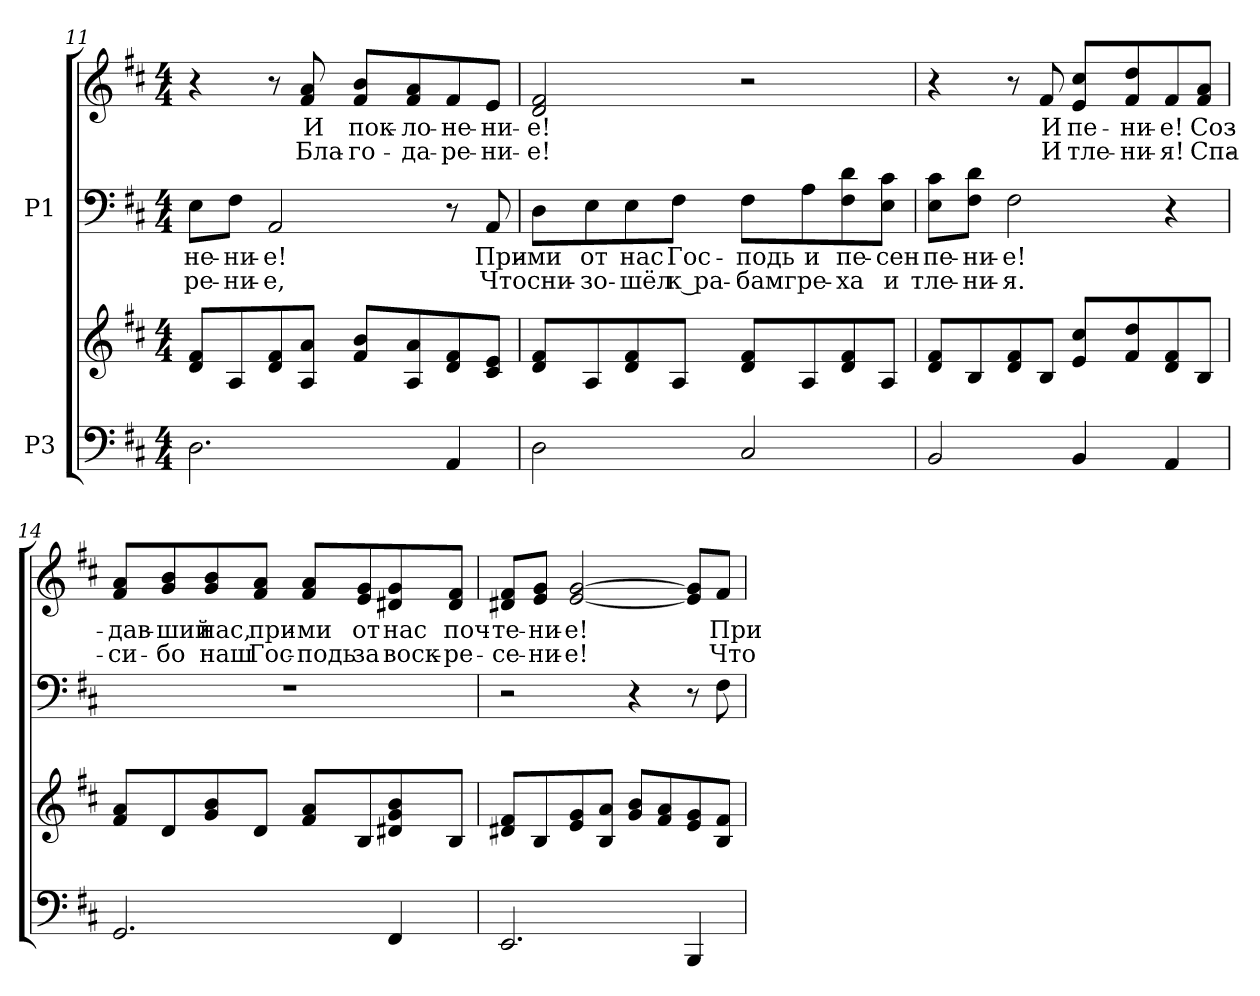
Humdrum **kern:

**kern	**kern	**kern	**text	**text	**kern	**text	**text
*part2	*part2	*part1	*part1	*part1	*part1	*part1	*part1
*staff4	*staff3	*staff2	*staff2	*staff2	*staff1	*staff1	*staff1
*I"P3	*	*I"P1	*	*	*	*	*
*clefF4	*clefG2	*clefF4	*	*	*clefG2	*	*
*k[f#c#]	*k[f#c#]	*k[f#c#]	*	*	*k[f#c#]	*	*
*D:	*D:	*D:	*	*	*D:	*	*
*M4/4	*M4/4	*M4/4	*	*	*M4/4	*	*
=11	=11	=11	=11	=11	=11	=11	=11
!	!	!	!LO:LY:a:color=#000000	!LO:LY:a:color=#000000	!	!	!
2.Di\	8di/ 8f#iL	8Ei\L	-не-	-ре-	4r	.	.
!	!	!	!LO:LY:a:color=#000000	!LO:LY:a:color=#000000	!	!	!
.	8Ai/	8F#i\J	-ни-	-ни-	.	.	.
!	!	!	!LO:LY:a:color=#000000	!LO:LY:a:color=#000000	!	!	!
.	8di/ 8f#i	2AAi/	-е!	-е,	8r	.	.
!	!	!	!	!	!	!LO:LY:b:color=#000000	!LO:LY:b:color=#000000
.	8Ai/ 8aiJ	.	.	.	8f#i/ 8ai	И	Бла-
!	!	!	!	!	!	!LO:LY:b:color=#000000	!LO:LY:b:color=#000000
.	8f#i/ 8biL	.	.	.	8f#i/ 8biL	пок-	-го-
!	!	!	!	!	!	!LO:LY:b:color=#000000	!LO:LY:b:color=#000000
.	8Ai/ 8ai	.	.	.	8f#i/ 8ai	-ло-	-да-
!	!	!	!	!	!	!LO:LY:b:color=#000000	!LO:LY:b:color=#000000
4AAi/	8di/ 8f#i	8r	.	.	8f#i/	-не-	-ре-
!	!	!	!LO:LY:a:color=#000000	!LO:LY:a:color=#000000	!	!	!
!	!	!	!	!	!	!LO:LY:b:color=#000000	!LO:LY:b:color=#000000
.	8c#i/ 8eiJ	8AAi/	При-	Что	8ei/J	-ни-	-ни-
=12	=12	=12	=12	=12	=12	=12	=12
!	!	!	!LO:LY:a:color=#000000	!LO:LY:a:color=#000000	!	!	!
!	!	!	!	!	!	!LO:LY:b:color=#000000	!LO:LY:b:color=#000000
2Di\	8di/ 8f#iL	8Di\L	-ми	сни-	2di/ 2f#i	-е!	-е!
!	!	!	!LO:LY:a:color=#000000	!LO:LY:a:color=#000000	!	!	!
.	8Ai/	8Ei\	от	-зо-	.	.	.
!	!	!	!LO:LY:a:color=#000000	!LO:LY:a:color=#000000	!	!	!
.	8di/ 8f#i	8Ei\	нас	-шёл	.	.	.
!	!	!	!LO:LY:a:color=#000000	!LO:LY:a:color=#000000	!	!	!
.	8Ai/J	8F#i\J	Гос-	к ра-	.	.	.
!	!	!	!LO:LY:a:color=#000000	!LO:LY:a:color=#000000	!	!	!
2C#i/	8di/ 8f#iL	8F#i\L	-подь	-бам	2r	.	.
!	!	!	!LO:LY:a:color=#000000	!LO:LY:a:color=#000000	!	!	!
.	8Ai/	8Ai\	и	гре-	.	.	.
!	!	!	!LO:LY:a:color=#000000	!LO:LY:a:color=#000000	!	!	!
.	8di/ 8f#i	8F#i\ 8di	пе-	-ха	.	.	.
!	!	!	!LO:LY:a:color=#000000	!LO:LY:a:color=#000000	!	!	!
.	8Ai/J	8Ei\ 8c#iJ	-сен	и	.	.	.
!!LO:PB:g=z
=13	=13	=13	=13	=13	=13	=13	=13
!	!	!	!LO:LY:a:color=#000000	!LO:LY:a:color=#000000	!	!	!
2BBi/	8di/ 8f#iL	8Ei\ 8c#iL	пе-	тле-	4r	.	.
!	!	!	!LO:LY:a:color=#000000	!LO:LY:a:color=#000000	!	!	!
.	8Bi/	8F#i\ 8diJ	-ни-	-ни-	.	.	.
!	!	!	!LO:LY:a:color=#000000	!LO:LY:a:color=#000000	!	!	!
.	8di/ 8f#i	2F#i\	-е!	-я.	8r	.	.
!	!	!	!	!	!	!LO:LY:b:color=#000000	!LO:LY:b:color=#000000
.	8Bi/J	.	.	.	8f#i/	И	И
!	!	!	!	!	!	!LO:LY:b:color=#000000	!LO:LY:b:color=#000000
4BBi/	8ei/ 8cc#iL	.	.	.	8ei/ 8cc#iL	пе-	тле-
!	!	!	!	!	!	!LO:LY:b:color=#000000	!LO:LY:b:color=#000000
.	8f#i/ 8ddi	.	.	.	8f#i/ 8ddi	-ни-	-ни-
!	!	!	!	!	!	!LO:LY:b:color=#000000	!LO:LY:b:color=#000000
4AAi/	8di/ 8f#i	4r	.	.	8f#i/	-е!	-я!
!	!	!	!	!	!	!LO:LY:b:color=#000000	!LO:LY:b:color=#000000
.	8Bi/J	.	.	.	8f#i/ 8aiJ	Соз-	Спа-
=14	=14	=14	=14	=14	=14	=14	=14
!	!	!	!	!	!	!LO:LY:b:color=#000000	!LO:LY:b:color=#000000
2.GGi/	8f#i/ 8aiL	1r	.	.	8f#i/ 8aiL	-дав-	-си-
!	!	!	!	!	!	!LO:LY:b:color=#000000	!LO:LY:b:color=#000000
.	8di/	.	.	.	8gi/ 8bi	-ший	-бо
!	!	!	!	!	!	!LO:LY:b:color=#000000	!LO:LY:b:color=#000000
.	8gi/ 8bi	.	.	.	8gi/ 8bi	нас,	наш
!	!	!	!	!	!	!LO:LY:b:color=#000000	!LO:LY:b:color=#000000
.	8di/J	.	.	.	8f#i/ 8aiJ	при-	Гос-
!	!	!	!	!	!	!LO:LY:b:color=#000000	!LO:LY:b:color=#000000
.	8f#i/ 8aiL	.	.	.	8f#i/ 8aiL	-ми	-подь
!	!	!	!	!	!	!LO:LY:b:color=#000000	!LO:LY:b:color=#000000
.	8Bi/	.	.	.	8ei/ 8gi	от	за
!	!	!	!	!	!	!LO:LY:b:color=#000000	!LO:LY:b:color=#000000
4FF#i/	8d#Xi/ 8gi 8bi	.	.	.	8d#Xi/ 8gi	нас	воск-
!	!	!	!	!	!	!LO:LY:b:color=#000000	!LO:LY:b:color=#000000
.	8Bi/J	.	.	.	8d#i/ 8f#iJ	поч-	-ре-
=15	=15	=15	=15	=15	=15	=15	=15
!	!	!	!	!	!	!LO:LY:b:color=#000000	!LO:LY:b:color=#000000
2.EEi/	8d#Xi/ 8f#iL	2r	.	.	8d#Xi/ 8f#iL	-те-	-се-
!	!	!	!	!	!	!LO:LY:b:color=#000000	!LO:LY:b:color=#000000
.	8Bi/	.	.	.	8ei/ 8giJ	-ни-	-ни-
!	!	!	!	!	!	!LO:LY:b:color=#000000	!LO:LY:b:color=#000000
.	8ei/ 8gi	.	.	.	[<2ei/ [>2gi	-е!	-е!
.	8Bi/ 8aiJ	.	.	.	.	.	.
.	8gi/ 8biL	4r	.	.	.	.	.
.	8f#i/ 8ai	.	.	.	.	.	.
4BBBi/	8ei/ 8gi	8r	.	.	8ei/] 8gi]L	.	.
!	!	!	!	!	!	!LO:LY:b:color=#000000	!LO:LY:b:color=#000000
.	8Bi/ 8f#iJ	8F#i\	.	.	8f#i/J	При-	Что
=	=	=	=	=	=	=	=
*-	*-	*-	*-	*-	*-	*-	*-
